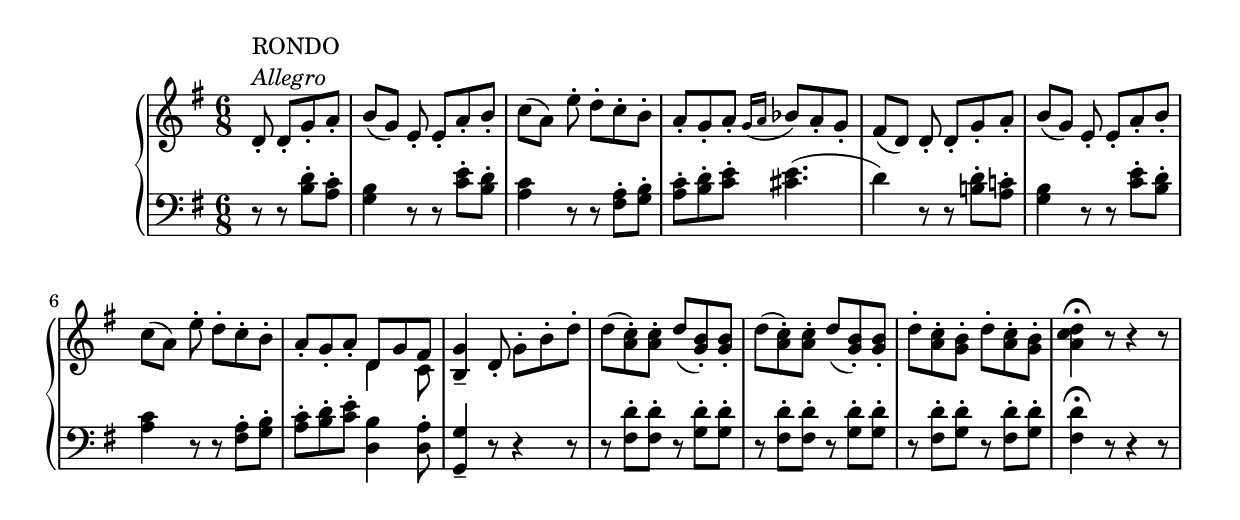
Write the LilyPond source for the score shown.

%% DO NOT EDIT this file manually; it is automatically
%% generated from LSR http://lsr.dsi.unimi.it
%% Make any changes in LSR itself, or in Documentation/snippets/new/ ,
%% and then run scripts/auxiliar/makelsr.py
%%
%% This file is in the public domain.
\version "2.17.11"

\header {
  lsrtags = "headword"

  texidoc = "
Expressive headword

"
  doctitle = "Expressive headword"
} % begin verbatim

\include "english.ly"

% NR 1.3 Expressive marks

% L. v. Beethoven, Op. 49 no. 1
% Piano sonata 19 - "Leichte Sonate"
% measures 1 - 12

%\layout {
%   \context {
%      \Score
%      \override SpacingSpanner.base-shortest-duration =
%         #(ly:make-moment 1/20)
%   }
%}

\new PianoStaff <<

   % RH Staff
   \new Staff {
      \clef treble
      \key g \major
      \time 6/8
      \partial 2
      \once \override TextScript.staff-padding = #2
      d'8 \staccato
      ^ \markup { \column {
         RONDO
         \italic Allegro } }
      d'8 \staccato
      g'8 \staccato
      a'8 \staccato

      |

      b'8 [ (
      g'8 ] )
      e'8 \staccato
      e' \staccato
      a'8 \staccato
      b'8 \staccato

      |

      c''8 [ (
      a'8 ] )
      e''8 \staccato
      d''8 \staccato
      c''8 \staccato
      b'8 \staccato

      |

      a'8 \staccato
      g'8 \staccato
      a'8 \staccato
      \acciaccatura { g'16 [ a'16 ] }
      bf'8
      a'8 \staccato
      g'8 \staccato

      |

      fs'8 [ (
      d'8 ] )
      d'8 \staccato
      d'8 \staccato
      g'8 \staccato
      a'8 \staccato

      |

      b'8 [ (
      g'8 ] )
      e'8 \staccato
      e'8 \staccato
      a'8 \staccato
      b'8 \staccato

      |

      c''8 [ (
      a'8 ] )
      e''8 \staccato
      d''8 \staccato
      c''8 \staccato
      b'8 \staccato

      |

      a'8 \staccato
      g'8 \staccato
      a'8 \staccato
      <<
         {
            \voiceOne
            d'8
            g'8
            fs'8
            \oneVoice
         }
         \new Voice {
            \voiceTwo
            d'4
            c'8
            \oneVoice
         }
      >>

      |

      <b g'>4 \tenuto
      d'8 \staccato
      g'8 \staccato
      b'8 \staccato
      d''8 \staccato

      |

      d''8 (
      <c'' a'>8 \staccato )
      <c'' a'>8 \staccato
      d''8 (
      <b' g'>8 \staccato )
      <b' g'>8 \staccato

      |

      d''8 (
      <c'' a'>8 \staccato )
      <c'' a'>8 \staccato
      d''8 (
      <b' g'>8 \staccato )
      <b' g'>8 \staccato

      |

      d''8 \staccato
      <c'' a'>8 \staccato
      <b' g'>8 \staccato
      d'' \staccato
      <c'' a'>8 \staccato
      <b' g'>8 \staccato

      |

      <d'' c'' a'>4 \fermata
      r8 r4 r8
   }

   % LH Staff
   \new Staff {
      \clef bass
      \key g \major
      \time 6/8
      \partial 2
      r8
      r8
      <d' b>8 \staccato
      <c' a>8 \staccato

      |

      <b g>4
      r8
      r8
      <e' c'>8 \staccato
      <d' b>8 \staccato

      |

      <c' a>4
      r8
      r8
      <a fs>8 \staccato
      <b g>8 \staccato

      |

      <c' a>8 \staccato
      <b d'>8 \staccato
      <e' c'>8 \staccato
      <e' cs'>4. (

      |

      d'4 )
      r8
      r8
      <d' b!>8 \staccato
      <c'! a>8 \staccato

      |

      <b g>4
      r8
      r8
      <e' c'>8 \staccato
      <d' b>8 \staccato

      |

      <c' a>4
      r8
      r8
      <a fs>8 \staccato
      <b g>8 \staccato

      |

      <c' a>8 \staccato
      <d' b>8 \staccato
      <e' c'>8 \staccato
      <b d>4
      <a d>8 \staccato

      |

      <g g,>4 \tenuto
      r8
      r4
      r8

      |

      r8
      <d' fs>8 \staccato
      <d' fs>8 \staccato
      r8
      <d' g>8 \staccato
      <d' g>8 \staccato

      |

      r8
      <d' fs>8 \staccato
      <d' fs>8 \staccato
      r8
      <d' g>8 \staccato
      <d' g>8 \staccato

      |

      r8
      <d' fs>8 \staccato
      <d' g>8 \staccato
      r8
      <d' fs>8 \staccato
      <d' g>8 \staccato

      |

      <d' fs>4 \fermata
      r8 r4 r8
   }

>>
